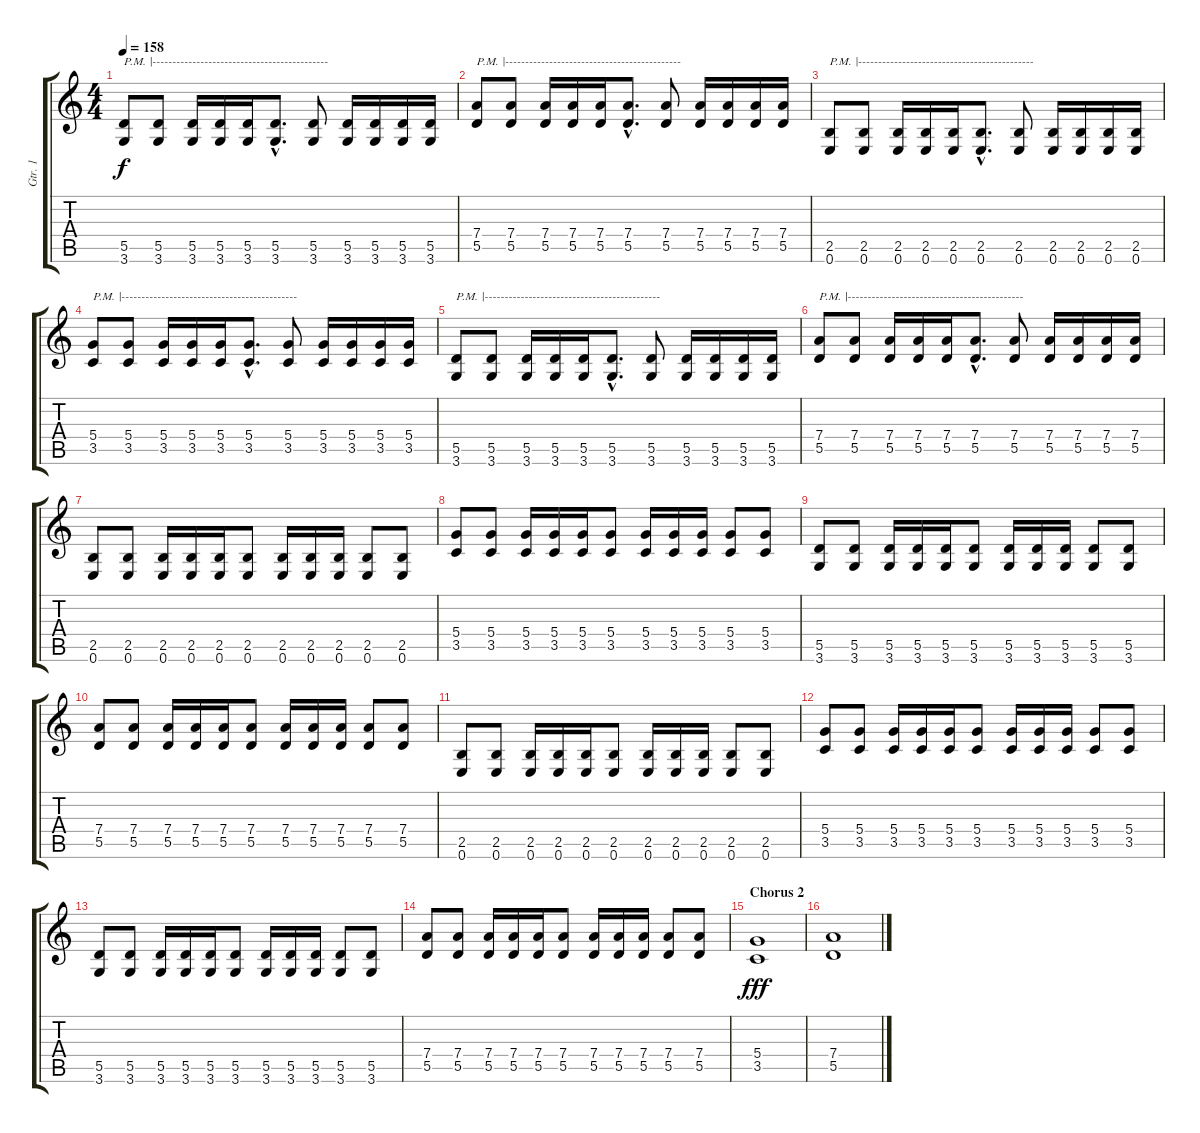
\track ("Gtr. 1" "Gtr. 1") {instrument overdrivenguitar}
\staff {score tabs}
\tuning (E4 B3 G3 D3 A2 E2) {hide}
\ts (4 4)
\tempo 158
\clef g2
\ks c
(5.5 3.6).8{txt "P.M. |--------------------------------------------" dy f} (5.5 3.6).8 (5.5 3.6).16 (5.5 3.6).16 (5.5 3.6).16 (5.5{hac} 3.6{hac}).8{d} (5.5 3.6).8 (5.5 3.6).16 (5.5 3.6).16 (5.5 3.6).16 (5.5 3.6).16 |
(7.4 5.5).8{txt "P.M. |--------------------------------------------"} (7.4 5.5).8 (7.4 5.5).16 (7.4 5.5).16 (7.4 5.5).16 (7.4{hac} 5.5{hac}).8{d} (7.4 5.5).8 (7.4 5.5).16 (7.4 5.5).16 (7.4 5.5).16 (7.4 5.5).16 |
(2.5 0.6).8{txt "P.M. |--------------------------------------------"} (2.5 0.6).8 (2.5 0.6).16 (2.5 0.6).16 (2.5 0.6).16 (2.5{hac} 0.6{hac}).8{d} (2.5 0.6).8 (2.5 0.6).16 (2.5 0.6).16 (2.5 0.6).16 (2.5 0.6).16 |
(5.4 3.5).8{txt "P.M. |--------------------------------------------"} (5.4 3.5).8 (5.4 3.5).16 (5.4 3.5).16 (5.4 3.5).16 (5.4{hac} 3.5{hac}).8{d} (5.4 3.5).8 (5.4 3.5).16 (5.4 3.5).16 (5.4 3.5).16 (5.4 3.5).16 |
(5.5 3.6).8{txt "P.M. |--------------------------------------------"} (5.5 3.6).8 (5.5 3.6).16 (5.5 3.6).16 (5.5 3.6).16 (5.5{hac} 3.6{hac}).8{d} (5.5 3.6).8 (5.5 3.6).16 (5.5 3.6).16 (5.5 3.6).16 (5.5 3.6).16 |
(7.4 5.5).8{txt "P.M. |--------------------------------------------"} (7.4 5.5).8 (7.4 5.5).16 (7.4 5.5).16 (7.4 5.5).16 (7.4{hac} 5.5{hac}).8{d} (7.4 5.5).8 (7.4 5.5).16 (7.4 5.5).16 (7.4 5.5).16 (7.4 5.5).16 |
(2.5 0.6).8 (2.5 0.6).8 (2.5 0.6).16 (2.5 0.6).16 (2.5 0.6).16 (2.5 0.6).8 (2.5 0.6).16 (2.5 0.6).16 (2.5 0.6).16 (2.5 0.6).8 (2.5 0.6).8 |
(5.4 3.5).8 (5.4 3.5).8 (5.4 3.5).16 (5.4 3.5).16 (5.4 3.5).16 (5.4 3.5).8 (5.4 3.5).16 (5.4 3.5).16 (5.4 3.5).16 (5.4 3.5).8 (5.4 3.5).8 |
(5.5 3.6).8 (5.5 3.6).8 (5.5 3.6).16 (5.5 3.6).16 (5.5 3.6).16 (5.5 3.6).8 (5.5 3.6).16 (5.5 3.6).16 (5.5 3.6).16 (5.5 3.6).8 (5.5 3.6).8 |
(7.4 5.5).8 (7.4 5.5).8 (7.4 5.5).16 (7.4 5.5).16 (7.4 5.5).16 (7.4 5.5).8 (7.4 5.5).16 (7.4 5.5).16 (7.4 5.5).16 (7.4 5.5).8 (7.4 5.5).8 |
(2.5 0.6).8 (2.5 0.6).8 (2.5 0.6).16 (2.5 0.6).16 (2.5 0.6).16 (2.5 0.6).8 (2.5 0.6).16 (2.5 0.6).16 (2.5 0.6).16 (2.5 0.6).8 (2.5 0.6).8 |
(5.4 3.5).8 (5.4 3.5).8 (5.4 3.5).16 (5.4 3.5).16 (5.4 3.5).16 (5.4 3.5).8 (5.4 3.5).16 (5.4 3.5).16 (5.4 3.5).16 (5.4 3.5).8 (5.4 3.5).8 |
(5.5 3.6).8 (5.5 3.6).8 (5.5 3.6).16 (5.5 3.6).16 (5.5 3.6).16 (5.5 3.6).8 (5.5 3.6).16 (5.5 3.6).16 (5.5 3.6).16 (5.5 3.6).8 (5.5 3.6).8 |
(7.4 5.5).8 (7.4 5.5).8 (7.4 5.5).16 (7.4 5.5).16 (7.4 5.5).16 (7.4 5.5).8 (7.4 5.5).16 (7.4 5.5).16 (7.4 5.5).16 (7.4 5.5).8 (7.4 5.5).8 |
\section ("" "Chorus 2")
(5.4 3.5).1{dy fff} |
(7.4 5.5).1
